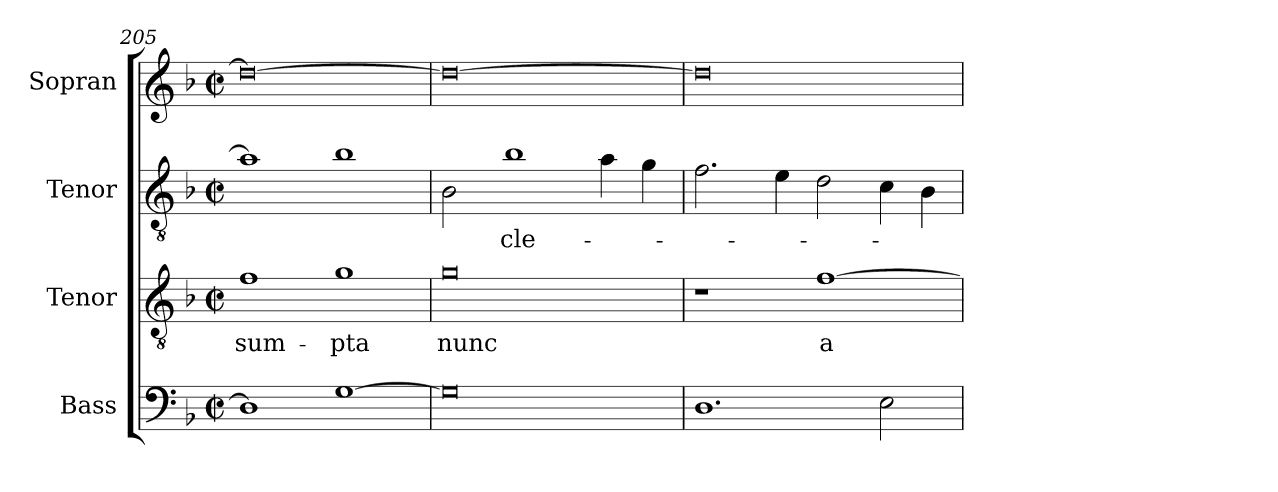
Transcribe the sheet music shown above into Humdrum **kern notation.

**kern	**kern	**text	**kern	**text	**kern
*part4	*part3	*part3	*part2	*part2	*part1
*staff4	*staff3	*staff3	*staff2	*staff2	*staff1
*I"Bass	*I"Tenor	*	*I"Tenor	*	*I"Sopran
*	*I'Tenor	*	*	*	*
*clefF4	*clefGv2	*	*clefGv2	*	*clefG2
*	*ITrd7c12	*	*ITrd7c12	*	*
*k[b-]	*k[b-]	*	*k[b-]	*	*k[b-]
*F:	*F:	*	*F:	*	*F:
*M2/2	*M2/2	*	*M2/2	*	*M2/2
*met(c|)	*met(c|)	*	*met(c|)	*	*met(c|)
=205	=205	=205	=205	=205	=205
!	!	!LO:LY:b:color=#000000	!	!	!
1Di]	1Fi	-sum-	1Ai]	.	0ddi_>
!	!	!LO:LY:b:color=#000000	!	!	!
[>1Gi	1Gi	-pta	1B-i	.	.
=206	=206	=206	=206	=206	=206
!	!	!LO:LY:b:color=#000000	!	!	!
0Gi]	0Gi	nunc	2BB-i\	.	0ddi_>
!	!	!	!	!LO:LY:b:color=#000000	!
.	.	.	1B-i	cle-	.
.	.	.	4Ai\	.	.
.	.	.	4Gi\	.	.
=207	=207	=207	=207	=207	=207
1.Di	1r	.	2.Fi\	.	0ddi]
.	.	.	4Ei\	.	.
!	!	!LO:LY:b:color=#000000	!	!	!
.	[>1Fi	a	2Di\	.	.
2Ei\	.	.	4Ci\	.	.
.	.	.	4BB-i\	.	.
=	=	=	=	=	=
*-	*-	*-	*-	*-	*-
